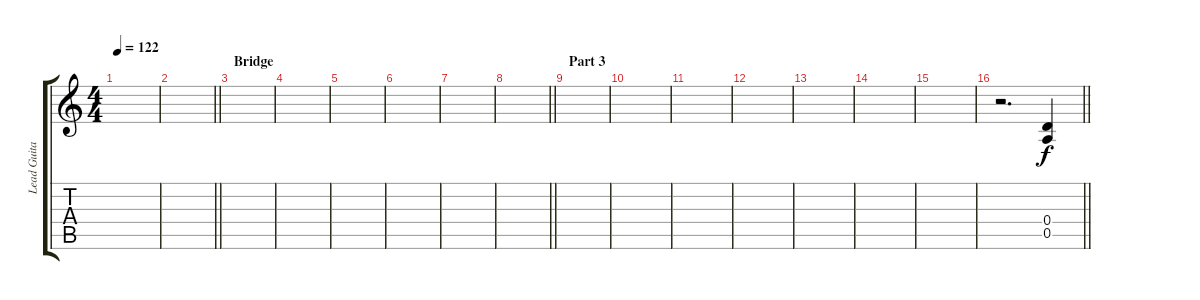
\track ("Lead Guitar" "Lead Guita") {instrument overdrivenguitar}
\staff {score tabs}
\tuning (E4 B3 G3 D3 A2 E2) {hide}
\ts (4 4)
\tempo 122
\clef g2
\ks c
|
\barLineRight lightlight
|
\section ("" "Bridge")
|
|
|
|
|
\barLineRight lightlight
|
\section ("" "Part 3")
|
|
|
|
|
|
|
\barLineRight lightlight
r.2{d} (0.4 0.5).4
